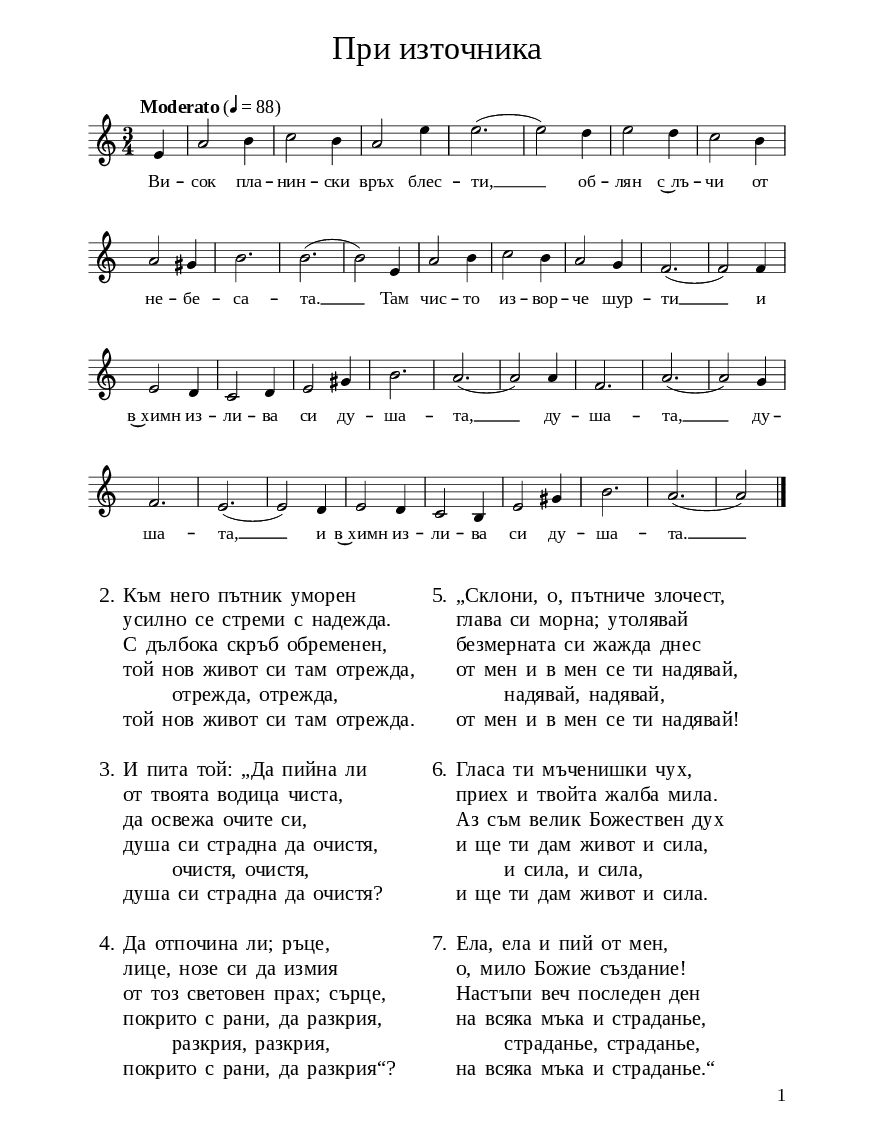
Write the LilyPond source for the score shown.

\version "2.24.2"

% include paper part and global functions
\include "include/globals.ily"

\bookpart {
  \label #'ref034
  \tocItem \markup "При източника"
  \include "include/bookpart-paper.ily"
  \score {
    \include "include/score-layout.ily"

    \new Voice \absolute{
      \clef treble
      \key a \minor
      \time 3/4
      \tempoFunc "Moderato" 4 "88"
      \autoBeamOff
      \partial 4

      e'4 | a'2 b'4 | c''2 b'4 | a'2 e''4 | e''2. (| e''2) d''4 | e''2 d''4 | c''2 b'4 \break |
      a'2 gis'4 | b'2. | b'2. (| b'2 ) e'4 | a'2 b'4 | c''2 b'4 | a'2 g'4 | f'2. (| f'2 ) f'4 \break |
      e'2 d'4 | c'2 d'4 | e'2 gis'4 | b'2. | a'2. (| a'2 )a'4 | f'2. | a'2. ( | a'2 ) g'4 \break |
      f'2. | e'2. (|e'2) d'4 e'2 d'4 | c'2 b4 | e'2 gis'4 | b'2. | a'2. ( | a'2 ) \bar "|." \break
    }
    \addlyrics {
      Ви -- сок
      пла -- нин -- ски връх блес -- ти, __ об -- лян с~лъ
      -- чи от не -- бе -- са -- та. __ Там чис -- то из
      -- вор -- че шур -- ти __ и в~химн из -- ли -- ва
      си ду -- ша -- -- та, __ ду -- ша -- та, __ ду -- ша --
      та, __ и в~химн из -- ли -- ва си ду -- ша -- та. __
    }

    \header {
      title = \titleFunc "При източника" "Pri iztočnika"
    }

    \midi{}

  } % score


  \markup \fontsize #bgCoupletFontSize {
    \hspace #1
    \override #`(baseline-skip . ,bgCoupletBaselineSkip)
    \column {
      \line { 2. Към него пътник уморен}
      \line {   "   " усилно се стреми с надежда.}
      \line {   "   " С дълбока скръб обременен,}
      \line {   "   " той нов живот си там отрежда,}
      \line {   "   "  "   "  "   " отрежда, отрежда,}
      \line {   "   " той нов живот си там отрежда.}
      \line { " " }
      \line { 3. И пита той: „Да пийна ли}
      \line {   "   " от твоята водица чиста, }
      \line {   "   " да освежа очите си,}
      \line {   "   " душа си страдна да очистя,}
      \line {    "   "  "   "  "   " очистя, очистя,}
      \line {   "   " душа си страдна да очистя?}
      \line { " " }
      \line { 4. Да отпочина ли; ръце,}
      \line {   "   " лице, нозе си да измия}
      \line {   "   " от тоз световен прах; сърце,}
      \line {   "   " покрито с рани, да разкрия,}
      \line {    "   "  "   "  "   " разкрия, разкрия,}
      \line {   "   " покрито с рани, да разкрия“?}



    }

    \hspace #1
    \override #`(baseline-skip . ,bgCoupletBaselineSkip)
    \column {

      \line { 5.  „Склони, о, пътниче злочест,}
      \line {   "   " глава си морна; утолявай}
      \line {   "   " безмерната си жажда днес}
      \line {   "   " от мен и в мен се ти надявай,}
      \line {   "   "  "   "  "   " надявай, надявай,}
      \line {   "   " от мен и в мен се ти надявай!}
      \line { " " }

      \line { 6. Гласа ти мъченишки чух,}
      \line {   "   " приех и твойта жалба мила.}
      \line {   "   " Аз съм велик Божествен дух}
      \line {   "   " и ще ти дам живот и сила,}
      \line {   "   "  "   "  "   " и сила, и сила,}
      \line {   "   " и ще ти дам живот и сила.}
      \line { " " }
      \line { 7. Ела, ела и пий от мен,}
      \line {   "   " о, мило Божие създание!}
      \line {   "   " Настъпи веч последен ден}
      \line {   "   " на всяка мъка и страданье,}
      \line {  "   "  "   "  "   " страданье, страданье,}
      \line {   "   " на всяка мъка и страданье.“}

    }


  } % markup


} % bookpart
